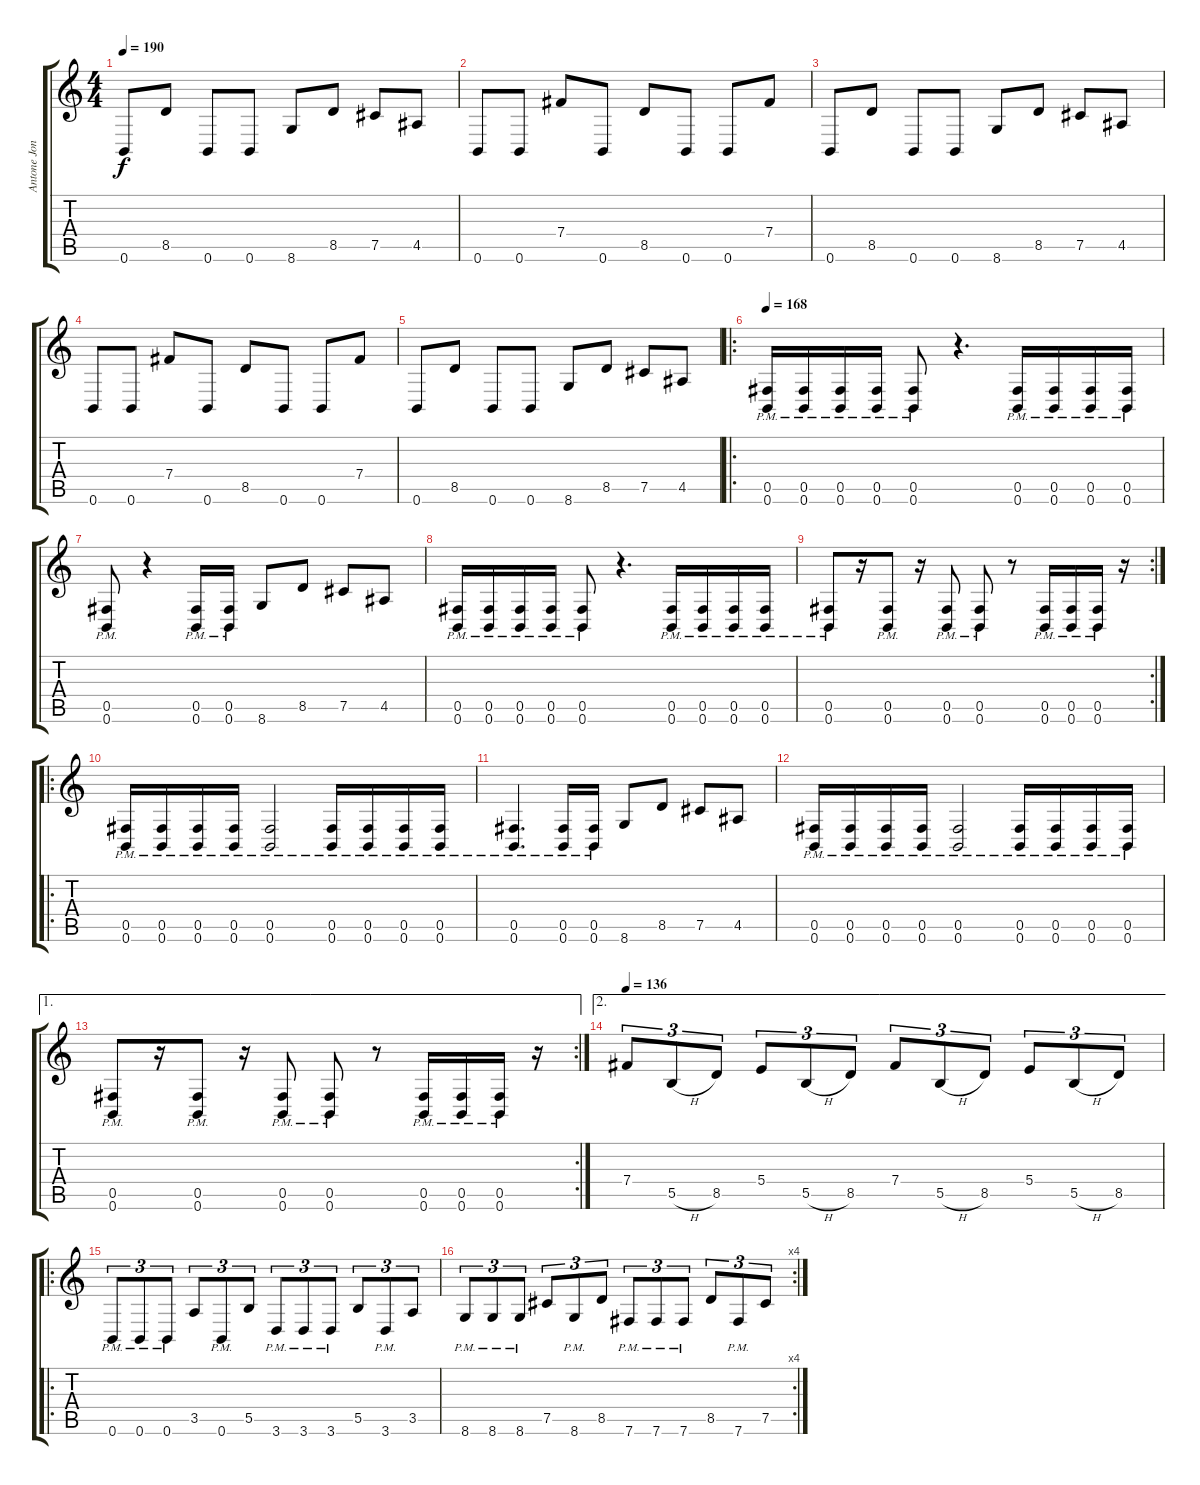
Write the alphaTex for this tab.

\track ("Antone Jones (Guitar L)" "Antone Jon") {instrument distortionguitar}
\staff {score tabs}
\tuning (Db4 Ab3 E3 B2 Gb2 B1) {hide}
\ts (4 4)
\tempo 190
\clef g2
\ks c
0.6.8{dy f} 8.5.8 0.6.8 0.6.8 8.6.8 8.5.8 7.5.8 4.5.8 |
0.6.8 0.6.8 7.4.8 0.6.8 8.5.8 0.6.8 0.6.8 7.4.8 |
0.6.8 8.5.8 0.6.8 0.6.8 8.6.8 8.5.8 7.5.8 4.5.8 |
0.6.8 0.6.8 7.4.8 0.6.8 8.5.8 0.6.8 0.6.8 7.4.8 |
0.6.8 8.5.8 0.6.8 0.6.8 8.6.8 8.5.8 7.5.8 4.5.8 |
\ro
\tempo 168
(0.5{pm} 0.6{pm}).16 (0.5{pm} 0.6{pm}).16 (0.5{pm} 0.6{pm}).16 (0.5{pm} 0.6{pm}).16 (0.5{pm} 0.6{pm}).8 r.4{d} (0.5{pm} 0.6{pm}).16 (0.5{pm} 0.6{pm}).16 (0.5{pm} 0.6{pm}).16 (0.5{pm} 0.6{pm}).16 |
(0.5{pm} 0.6{pm}).8 r.4 (0.5{pm} 0.6{pm}).16 (0.5{pm} 0.6{pm}).16 8.6.8 8.5.8 7.5.8 4.5.8 |
(0.5{pm} 0.6{pm}).16 (0.5{pm} 0.6{pm}).16 (0.5{pm} 0.6{pm}).16 (0.5{pm} 0.6{pm}).16 (0.5{pm} 0.6{pm}).8 r.4{d} (0.5{pm} 0.6{pm}).16 (0.5{pm} 0.6{pm}).16 (0.5{pm} 0.6{pm}).16 (0.5{pm} 0.6{pm}).16 |
\rc 2
(0.5{pm} 0.6{pm}).8 r.16 (0.5{pm} 0.6{pm}).8 r.16 (0.5{pm} 0.6{pm}).8 (0.5{pm} 0.6{pm}).8 r.8 (0.5{pm} 0.6{pm}).16 (0.5{pm} 0.6{pm}).16 (0.5{pm} 0.6{pm}).16 r.16 |
\ro
(0.5{pm} 0.6{pm}).16 (0.5{pm} 0.6{pm}).16 (0.5{pm} 0.6{pm}).16 (0.5{pm} 0.6{pm}).16 (0.5{pm} 0.6{pm}).2 (0.5{pm} 0.6{pm}).16 (0.5{pm} 0.6{pm}).16 (0.5{pm} 0.6{pm}).16 (0.5{pm} 0.6{pm}).16 |
(0.5{pm} 0.6{pm}).4{d} (0.5{pm} 0.6{pm}).16 (0.5{pm} 0.6{pm}).16 8.6.8 8.5.8 7.5.8 4.5.8 |
(0.5{pm} 0.6{pm}).16 (0.5{pm} 0.6{pm}).16 (0.5{pm} 0.6{pm}).16 (0.5{pm} 0.6{pm}).16 (0.5{pm} 0.6{pm}).2 (0.5{pm} 0.6{pm}).16 (0.5{pm} 0.6{pm}).16 (0.5{pm} 0.6{pm}).16 (0.5{pm} 0.6{pm}).16 |
\ae 1
\rc 2
(0.5{pm} 0.6{pm}).8 r.16 (0.5{pm} 0.6{pm}).8 r.16 (0.5{pm} 0.6{pm}).8 (0.5{pm} 0.6{pm}).8 r.8 (0.5{pm} 0.6{pm}).16 (0.5{pm} 0.6{pm}).16 (0.5{pm} 0.6{pm}).16 r.16 |
\ae 2
\tempo 136
7.4.8{tu (3 2)} 5.5{h}.8{tu (3 2)} 8.5.8{tu (3 2)} 5.4.8{tu (3 2)} 5.5{h}.8{tu (3 2)} 8.5.8{tu (3 2)} 7.4.8{tu (3 2)} 5.5{h}.8{tu (3 2)} 8.5.8{tu (3 2)} 5.4.8{tu (3 2)} 5.5{h}.8{tu (3 2)} 8.5.8{tu (3 2)} |
\ro
0.6{pm}.8{tu (3 2)} 0.6{pm}.8{tu (3 2)} 0.6{pm}.8{tu (3 2)} 3.5.8{tu (3 2)} 0.6{pm}.8{tu (3 2)} 5.5.8{tu (3 2)} 3.6{pm}.8{tu (3 2)} 3.6{pm}.8{tu (3 2)} 3.6{pm}.8{tu (3 2)} 5.5.8{tu (3 2)} 3.6{pm}.8{tu (3 2)} 3.5.8{tu (3 2)} |
\rc 4
8.6{pm}.8{tu (3 2)} 8.6{pm}.8{tu (3 2)} 8.6{pm}.8{tu (3 2)} 7.5.8{tu (3 2)} 8.6{pm}.8{tu (3 2)} 8.5.8{tu (3 2)} 7.6{pm}.8{tu (3 2)} 7.6{pm}.8{tu (3 2)} 7.6{pm}.8{tu (3 2)} 8.5.8{tu (3 2)} 7.6{pm}.8{tu (3 2)} 7.5.8{tu (3 2)}
